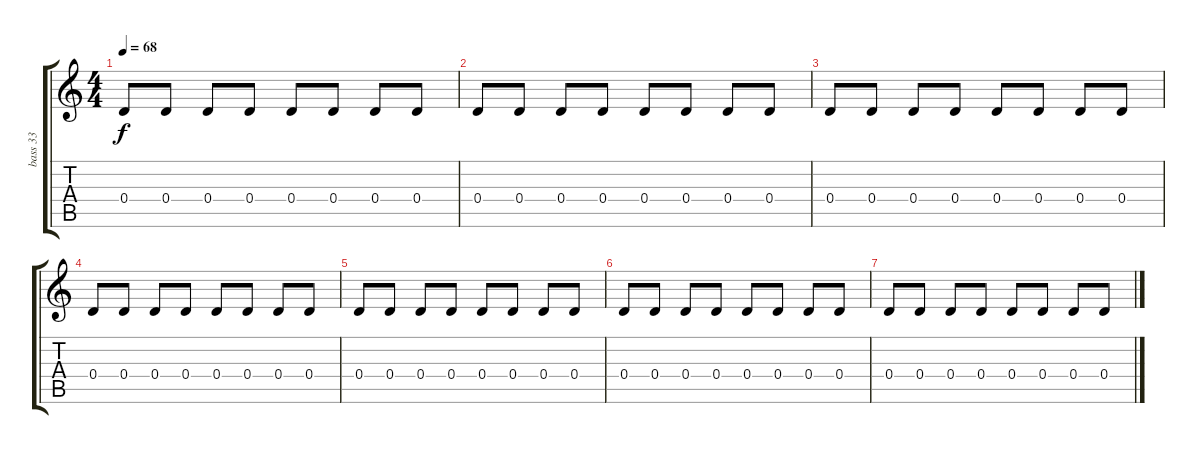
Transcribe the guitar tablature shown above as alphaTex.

\track ("bass 33" "bass 33") {instrument electricbassfinger}
\staff {score tabs}
\tuning (E4 B3 G3 D3 A2 E2) {hide}
\ts (4 4)
\tempo 68
\clef g2
\ks c
0.4.8{dy f} 0.4.8 0.4.8 0.4.8 0.4.8 0.4.8 0.4.8 0.4.8 |
0.4.8 0.4.8 0.4.8 0.4.8 0.4.8 0.4.8 0.4.8 0.4.8 |
0.4.8 0.4.8 0.4.8 0.4.8 0.4.8 0.4.8 0.4.8 0.4.8 |
0.4.8 0.4.8 0.4.8 0.4.8 0.4.8 0.4.8 0.4.8 0.4.8 |
0.4.8 0.4.8 0.4.8 0.4.8 0.4.8 0.4.8 0.4.8 0.4.8 |
0.4.8 0.4.8 0.4.8 0.4.8 0.4.8 0.4.8 0.4.8 0.4.8 |
0.4.8 0.4.8 0.4.8 0.4.8 0.4.8 0.4.8 0.4.8 0.4.8
